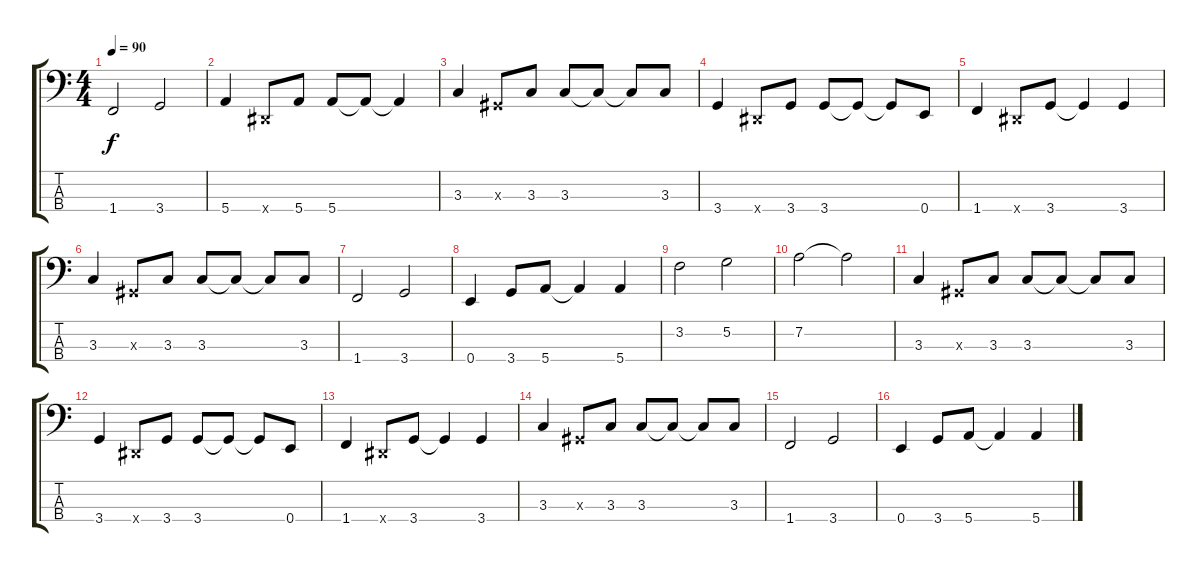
\track "" {instrument electricbassfinger}
\staff {score tabs}
\tuning (G2 D2 A1 E1) {hide}
\ts (4 4)
\tempo 90
\clef f4
\ks c
1.4.2{dy f} 3.4.2 |
5.4.4 -1.4{x}.8 5.4.8 5.4.8 5.4{t}.8 5.4{t}.4 |
3.3.4 -1.3{x}.8 3.3.8 3.3.8 3.3{t}.8 3.3{t}.8 3.3.8 |
3.4.4 -1.4{x}.8 3.4.8 3.4.8 3.4{t}.8 3.4{t}.8 0.4.8 |
1.4.4 -1.4{x}.8 3.4.8 3.4{t}.4 3.4.4 |
3.3.4 -1.3{x}.8 3.3.8 3.3.8 3.3{t}.8 3.3{t}.8 3.3.8 |
1.4.2 3.4.2 |
0.4.4 3.4.8 5.4.8 5.4{t}.4 5.4.4 |
3.2.2 5.2.2 |
7.2.2 7.2{t}.2 |
3.3.4 -1.3{x}.8 3.3.8 3.3.8 3.3{t}.8 3.3{t}.8 3.3.8 |
3.4.4 -1.4{x}.8 3.4.8 3.4.8 3.4{t}.8 3.4{t}.8 0.4.8 |
1.4.4 -1.4{x}.8 3.4.8 3.4{t}.4 3.4.4 |
3.3.4 -1.3{x}.8 3.3.8 3.3.8 3.3{t}.8 3.3{t}.8 3.3.8 |
1.4.2 3.4.2 |
0.4.4 3.4.8 5.4.8 5.4{t}.4 5.4.4
